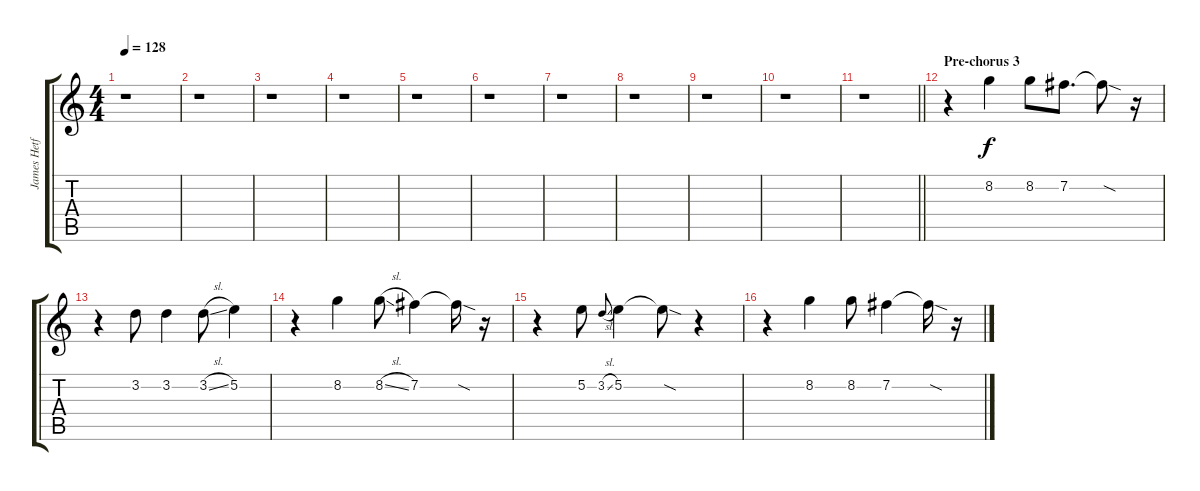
\track ("James Hetfield (Vocals)" "James Hetf") {instrument overdrivenguitar}
\staff {score tabs}
\tuning (E4 B3 G3 D3 A2 E2) {hide}
\ts (4 4)
\tempo 128
\clef g2
\ks c
r.1{dy f} |
r.1 |
r.1 |
r.1 |
r.1 |
r.1 |
r.1 |
r.1 |
r.1 |
r.1 |
\barLineRight lightlight
r.1 |
\section ("" "Pre-chorus 3")
r.4 8.2.4 8.2.8 7.2.8{d} 7.2{sod t}.8 r.16 |
r.4 3.2.8 3.2.4 3.2{sl}.8 5.2.4 |
r.4 8.2.4 8.2{sl}.8 7.2.4 7.2{sod t}.16 r.16 |
r.4 5.2.8 3.2{sl}.8{gr onbeat} 5.2.4 5.2{sod t}.8 r.4 |
r.4 8.2.4 8.2.8 7.2.4 7.2{sod t}.16 r.16
